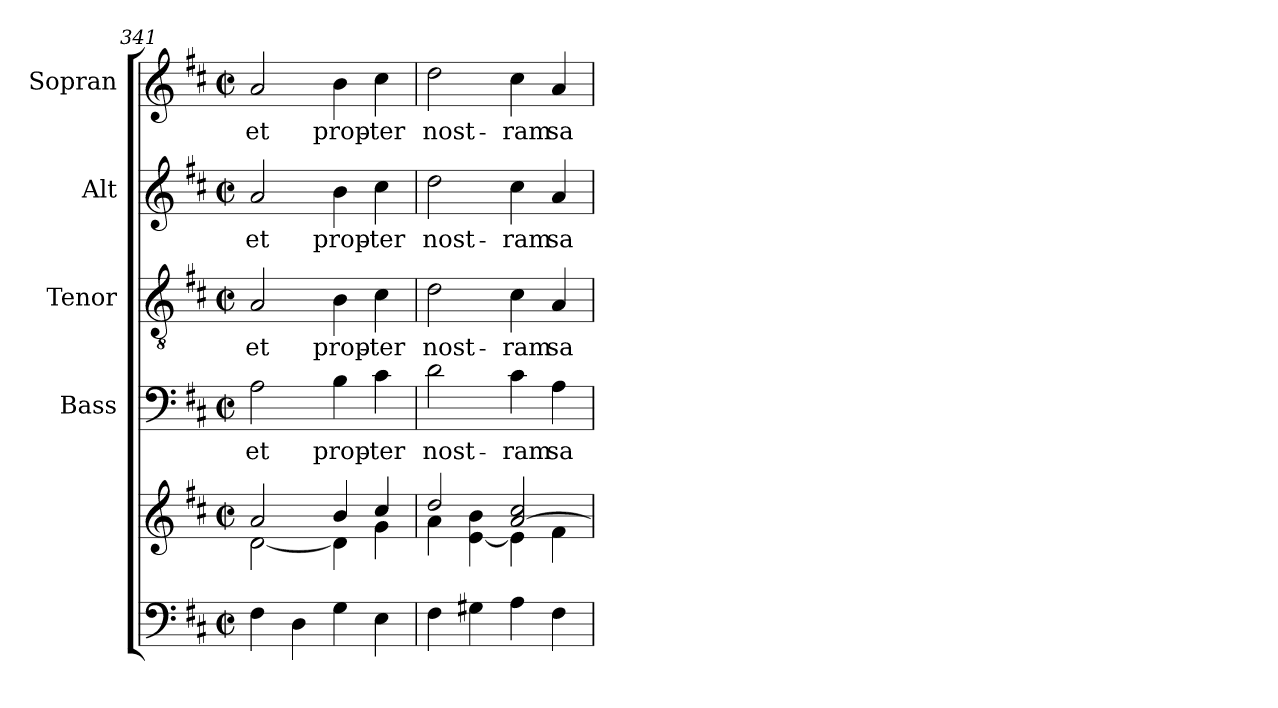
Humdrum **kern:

**kern	**kern	**kern	**text	**kern	**text	**kern	**text	**kern	**text
*part5	*part5	*part4	*part4	*part3	*part3	*part2	*part2	*part1	*part1
*staff6	*staff5	*staff4	*staff4	*staff3	*staff3	*staff2	*staff2	*staff1	*staff1
*	*	*I"Bass	*	*I"Tenor	*	*I"Alt	*	*I"Sopran	*
*	*	*I'B.	*	*I'T.	*	*I'A.	*	*I'S.	*
!!LO:PB:g=z
*clefF4	*clefG2	*clefF4	*	*clefGv2	*	*clefG2	*	*clefG2	*
*k[f#c#]	*k[f#c#]	*k[f#c#]	*	*k[f#c#]	*	*k[f#c#]	*	*k[f#c#]	*
*D:	*D:	*D:	*	*D:	*	*D:	*	*D:	*
*M2/2	*M2/2	*M2/2	*	*M2/2	*	*M2/2	*	*M2/2	*
*met(c|)	*met(c|)	*met(c|)	*	*met(c|)	*	*met(c|)	*	*met(c|)	*
=341	=341	=341	=341	=341	=341	=341	=341	=341	=341
*	*^	*	*	*	*	*	*	*	*
!	!	!	!	!LO:LY:b	!	!LO:LY:b	!	!LO:LY:b	!	!LO:LY:b
4F#\	2a/	[<2d\	2A\	et	2A/	et	2a/	et	2a/	et
4D\	.	.	.	.	.	.	.	.	.	.
!	!	!	!	!LO:LY:b	!	!LO:LY:b	!	!LO:LY:b	!	!LO:LY:b
4G\	4b/	4d\]	4B\	prop-	4B\	prop-	4b\	prop-	4b\	prop-
!	!	!	!	!LO:LY:b	!	!LO:LY:b	!	!LO:LY:b	!	!LO:LY:b
4E\	4cc#/	4g\	4c#\	-ter	4c#\	-ter	4cc#\	-ter	4cc#\	-ter
=342	=342	=342	=342	=342	=342	=342	=342	=342	=342	=342
!	!	!	!	!LO:LY:b	!	!LO:LY:b	!	!LO:LY:b	!	!LO:LY:b
4F#\	2dd/	4a\	2d\	nost-	2d\	nost-	2dd\	nost-	2dd\	nost-
4G#X\	.	[<4e\ 4b\	.	.	.	.	.	.	.	.
!	!	!	!	!LO:LY:b	!	!LO:LY:b	!	!LO:LY:b	!	!LO:LY:b
4A\	[>2a/ 2cc#/	4e\]	4c#\	-ram	4c#\	-ram	4cc#\	-ram	4cc#\	-ram
!	!	!	!	!LO:LY:b	!	!LO:LY:b	!	!LO:LY:b	!	!LO:LY:b
4F#\	.	4f#\	4A\	sa-	4A/	sa-	4a/	sa-	4a/	sa-
*	*v	*v	*	*	*	*	*	*	*	*
=	=	=	=	=	=	=	=	=	=
*-	*-	*-	*-	*-	*-	*-	*-	*-	*-
